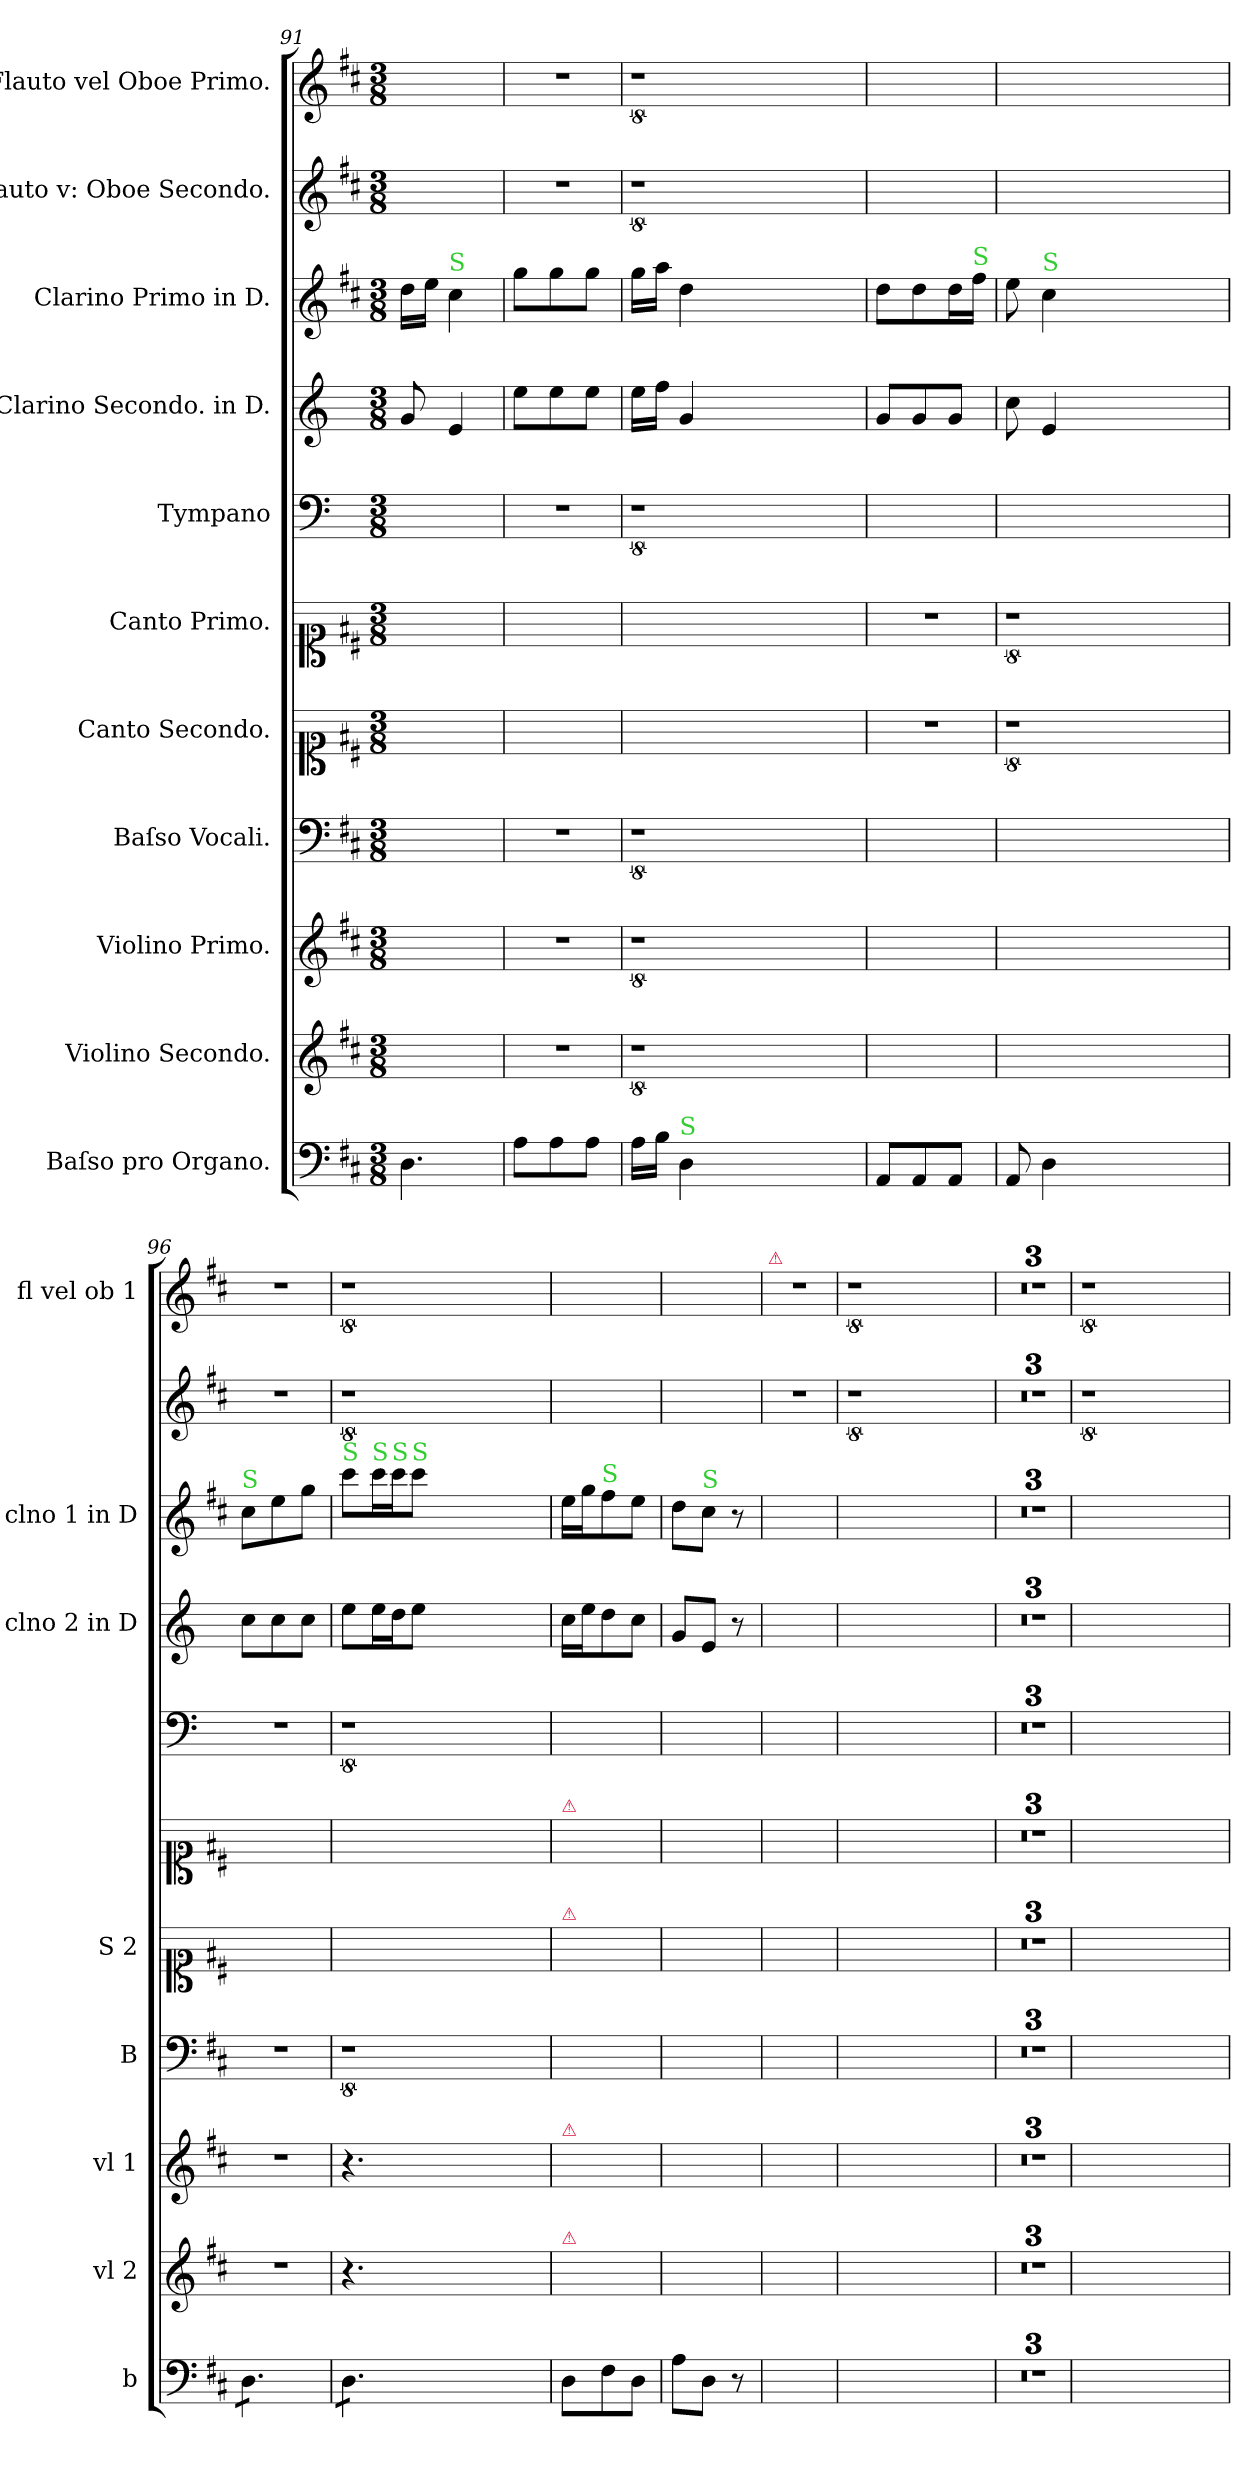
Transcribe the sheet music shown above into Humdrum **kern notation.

**kern	**kern	**kern	**kern	**kern	**kern	**kern	**kern	**kern	**kern	**kern
*part11	*part10	*part9	*part8	*part7	*part6	*part5	*part4	*part3	*part2	*part1
*staff11	*staff10	*staff9	*staff8	*staff7	*staff6	*staff5	*staff4	*staff3	*staff2	*staff1
*I"Baſso pro Organo.	*I"Violino Secondo.	*I"Violino Primo.	*I"Baſso Vocali.	*I"Canto Secondo.	*I"Canto Primo.	*I"Tympano	*I"Clarino Secondo. in D.	*I"Clarino Primo in D.	*I"Flauto v: Oboe Secondo.	*I"Flauto vel Oboe Primo.
*I'b	*I'vl 2	*I'vl 1	*I'B	*I'S 2	*	*	*I'clno 2 in D	*I'clno 1 in D	*	*I'fl vel ob 1
*clefF4	*clefG2	*clefG2	*clefF4	*clefC1	*clefC1	*clefF4	*clefG2	*clefG2	*clefG2	*clefG2
*	*	*	*	*	*	*ITrd6c10	*ITrd-1c-2	*ITrd-1c-2	*	*
*k[f#c#]	*k[f#c#]	*k[f#c#]	*k[f#c#]	*k[f#c#]	*k[f#c#]	*k[f#c#]	*k[f#c#]	*k[f#c#g#d#]	*k[f#c#]	*k[f#c#]
*D:	*D:	*D:	*D:	*D:	*D:	*D:	*D:	*	*D:	*D:
*M3/8	*M3/8	*M3/8	*M3/8	*M3/8	*M3/8	*M3/8	*M3/8	*M3/8	*M3/8	*M3/8
=91	=91	=91	=91	=91	=91	=91	=91	=91	=91	=91
4.D\	4.ryy	4.ryy	4.ryy	4.ryy	4.ryy	4.ryy	8a/	16ee\LL	4.ryy	4.ryy
.	.	.	.	.	.	.	.	16ff#\JJ	.	.
!	!	!	!	!	!	!	!	!LO:TX:a:color=limegreen:t=S	!	!
.	.	.	.	.	.	.	4f#/	4dd#\	.	.
=92	=92	=92	=92	=92	=92	=92	=92	=92	=92	=92
8A\L	4.r	4.r	4.r	4.ryy	4.ryy	4.r	8ff#\L	8aa\L	4.r	4.r
8A\	.	.	.	.	.	.	8ff#\	8aa\	.	.
8A\J	.	.	.	.	.	.	8ff#\J	8aa\J	.	.
=93	=93	=93	=93	=93	=93	=93	=93	=93	=93	=93
16A\LL	8%9r	8%9r	8%9r	1ryy	1ryy	8%9r	16ff#\LL	16aa\LL	8%9r	8%9r
16B\JJ	.	.	.	.	.	.	16gg\JJ	16bb\JJ	.	.
!LO:TX:a:color=limegreen:t=S	!	!	!	!	!	!	!	!	!	!
4D\	.	.	.	.	.	.	4a/	4ee\	.	.
2.ryy	.	.	.	.	.	.	2.ryy	2.ryy	.	.
.	.	.	.	8ryy	8ryy	.	.	.	.	.
=94	=94	=94	=94	=94	=94	=94	=94	=94	=94	=94
8AA/L	4.ryy	4.ryy	4.ryy	4.r	4.r	4.ryy	8a/L	8ee\L	4.ryy	4.ryy
8AA/	.	.	.	.	.	.	8a/	8ee\	.	.
8AA/J	.	.	.	.	.	.	8a/J	16ee\L	.	.
!	!	!	!	!	!	!	!	!LO:TX:a:color=limegreen:t=S	!	!
.	.	.	.	.	.	.	.	16gg#\JJ	.	.
=95	=95	=95	=95	=95	=95	=95	=95	=95	=95	=95
8AA/	1ryy	1ryy	1ryy	8%9r	8%9r	1ryy	8dd\	8ff#\	1ryy	1ryy
!	!	!	!	!	!	!	!	!LO:TX:a:color=limegreen:t=S	!	!
4D\	.	.	.	.	.	.	4f#/	4dd#\	.	.
2.ryy	.	.	.	.	.	.	2.ryy	2.ryy	.	.
.	8ryy	8ryy	8ryy	.	.	8ryy	.	.	8ryy	8ryy
=96	=96	=96	=96	=96	=96	=96	=96	=96	=96	=96
!	!	!	!	!	!	!	!	!LO:TX:a:color=limegreen:t=S	!	!
*tremolo	*	*	*	*	*	*	*	*	*	*
8D\L	4.r	4.r	4.r	4.ryy	4.ryy	4.r	8dd\L	8dd#\L	4.r	4.r
8D\	.	.	.	.	.	.	8dd\	8ff#\	.	.
8D\J	.	.	.	.	.	.	8dd\J	8aa\J	.	.
=97	=97	=97	=97	=97	=97	=97	=97	=97	=97	=97
!	!	!	!	!	!	!	!	!LO:TX:a:color=limegreen:t=S	!	!
8D\L	4.r	4.r	8%9r	1ryy	1ryy	8%9r	8ff#\L	8ddd#\L	8%9r	8%9r
!	!	!	!	!	!	!	!	!LO:TX:a:color=limegreen:t=S	!	!
8D\	.	.	.	.	.	.	16ff#\L	16ddd#\L	.	.
!	!	!	!	!	!	!	!	!LO:TX:a:color=limegreen:t=S	!	!
.	.	.	.	.	.	.	16ee\J	16ddd#\J	.	.
!	!	!	!	!	!	!	!	!LO:TX:a:color=limegreen:t=S	!	!
8D\J	.	.	.	.	.	.	8ff#\J	8ddd#\J	.	.
*Xtremolo	*	*	*	*	*	*	*	*	*	*
2.ryy	2.ryy	2.ryy	.	.	.	.	2.ryy	2.ryy	.	.
.	.	.	.	8ryy	8ryy	.	.	.	.	.
=98	=98	=98	=98	=98	=98	=98	=98	=98	=98	=98
!	!	!	!	!	!LO:TX:a:color=crimson:t=⚠	!	!	!	!	!
!	!	!	!	!LO:TX:a:color=crimson:t=⚠	!	!	!	!	!	!
!	!	!LO:TX:a:color=crimson:t=⚠	!	!	!	!	!	!	!	!
!	!LO:TX:a:color=crimson:t=⚠	!	!	!	!	!	!	!	!	!
8D\L	4.ryy	4.ryy	4.ryy	4.ryy	4.ryy	4.ryy	16dd\LL	16ff#\LL	4.ryy	4.ryy
.	.	.	.	.	.	.	16ff#\J	16aa\J	.	.
!	!	!	!	!	!	!	!	!LO:TX:a:color=limegreen:t=S	!	!
8F#\	.	.	.	.	.	.	8ee\	8gg#\	.	.
8D\J	.	.	.	.	.	.	8dd\J	8ff#\J	.	.
=99	=99	=99	=99	=99	=99	=99	=99	=99	=99	=99
8A\L	4.ryy	4.ryy	4.ryy	4.ryy	4.ryy	4.ryy	8a/L	8ee\L	4.ryy	4.ryy
!	!	!	!	!	!	!	!	!LO:TX:a:color=limegreen:t=S	!	!
8D\J	.	.	.	.	.	.	8f#/J	8dd#\J	.	.
8r	.	.	.	.	.	.	8r	8r	.	.
=100	=100	=100	=100	=100	=100	=100	=100	=100	=100	=100
!	!	!	!	!	!	!	!	!	!	!LO:TX:a:color=crimson:t=⚠
4.ryy	4.ryy	4.ryy	4.ryy	4.ryy	4.ryy	4.ryy	4.ryy	4.ryy	4.r	4.r
=101	=101	=101	=101	=101	=101	=101	=101	=101	=101	=101
4.ryy	4.ryy	4.ryy	4.ryy	4.ryy	4.ryy	4.ryy	4.ryy	4.ryy	8%9r	8%9r
2.ryy	2.ryy	2.ryy	2.ryy	2.ryy	2.ryy	2.ryy	2.ryy	2.ryy	.	.
=102	=102	=102	=102	=102	=102	=102	=102	=102	=102	=102
4.ryy	4.ryy	4.ryy	4.ryy	4.ryy	4.ryy	4.ryy	4.ryy	4.ryy	4.ryy	4.ryy
=103	=103	=103	=103	=103	=103	=103	=103	=103	=103	=103
4.ryy	4.ryy	4.ryy	4.ryy	4.ryy	4.ryy	4.ryy	4.ryy	4.ryy	4.ryy	4.ryy
=104	=104	=104	=104	=104	=104	=104	=104	=104	=104	=104
4.ryy	4.ryy	4.ryy	4.ryy	4.ryy	4.ryy	4.ryy	4.ryy	4.ryy	4.r	4.r
=105	=105	=105	=105	=105	=105	=105	=105	=105	=105	=105
4.ryy	4.ryy	4.ryy	4.ryy	4.ryy	4.ryy	4.ryy	4.ryy	4.ryy	8%9r	8%9r
2.ryy	2.ryy	2.ryy	2.ryy	2.ryy	2.ryy	2.ryy	2.ryy	2.ryy	.	.
=	=	=	=	=	=	=	=	=	=	=
*-	*-	*-	*-	*-	*-	*-	*-	*-	*-	*-
